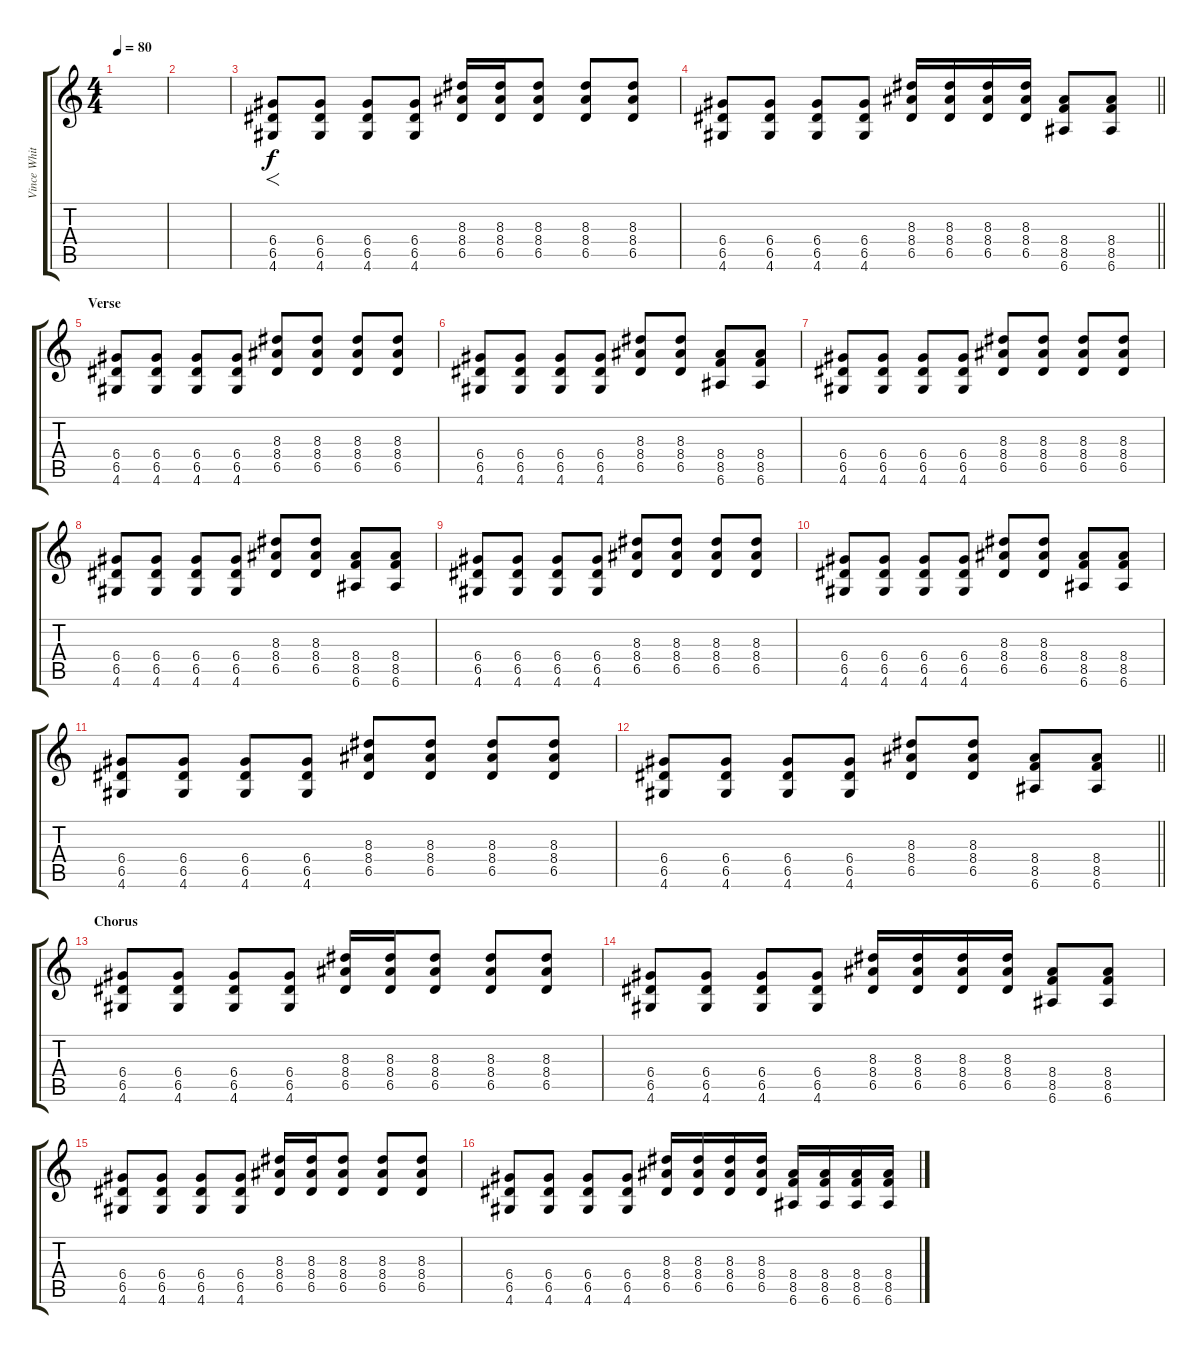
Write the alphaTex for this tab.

\track ("Vince White - Guitar" "Vince Whit") {instrument overdrivenguitar}
\staff {score tabs}
\tuning (E4 B3 G3 D3 A2 E2) {hide}
\ts (4 4)
\tempo 80
\clef g2
\ks c
|
|
(6.4 6.5 4.6).8{f} (6.4 6.5 4.6).8 (6.4 6.5 4.6).8 (6.4 6.5 4.6).8 (8.3 8.4 6.5).16 (8.3 8.4 6.5).16 (8.3 8.4 6.5).8 (8.3 8.4 6.5).8 (8.3 8.4 6.5).8 |
\barLineRight lightlight
(6.4 6.5 4.6).8 (6.4 6.5 4.6).8 (6.4 6.5 4.6).8 (6.4 6.5 4.6).8 (8.3 8.4 6.5).16 (8.3 8.4 6.5).16 (8.3 8.4 6.5).16 (8.3 8.4 6.5).16 (8.4 8.5 6.6).8 (8.4 8.5 6.6).8 |
\section ("" "Verse")
(6.4 6.5 4.6).8 (6.4 6.5 4.6).8 (6.4 6.5 4.6).8 (6.4 6.5 4.6).8 (8.3 8.4 6.5).8 (8.3 8.4 6.5).8 (8.3 8.4 6.5).8 (8.3 8.4 6.5).8 |
(6.4 6.5 4.6).8 (6.4 6.5 4.6).8 (6.4 6.5 4.6).8 (6.4 6.5 4.6).8 (8.3 8.4 6.5).8 (8.3 8.4 6.5).8 (8.4 8.5 6.6).8 (8.4 8.5 6.6).8 |
(6.4 6.5 4.6).8 (6.4 6.5 4.6).8 (6.4 6.5 4.6).8 (6.4 6.5 4.6).8 (8.3 8.4 6.5).8 (8.3 8.4 6.5).8 (8.3 8.4 6.5).8 (8.3 8.4 6.5).8 |
(6.4 6.5 4.6).8 (6.4 6.5 4.6).8 (6.4 6.5 4.6).8 (6.4 6.5 4.6).8 (8.3 8.4 6.5).8 (8.3 8.4 6.5).8 (8.4 8.5 6.6).8 (8.4 8.5 6.6).8 |
(6.4 6.5 4.6).8 (6.4 6.5 4.6).8 (6.4 6.5 4.6).8 (6.4 6.5 4.6).8 (8.3 8.4 6.5).8 (8.3 8.4 6.5).8 (8.3 8.4 6.5).8 (8.3 8.4 6.5).8 |
(6.4 6.5 4.6).8 (6.4 6.5 4.6).8 (6.4 6.5 4.6).8 (6.4 6.5 4.6).8 (8.3 8.4 6.5).8 (8.3 8.4 6.5).8 (8.4 8.5 6.6).8 (8.4 8.5 6.6).8 |
(6.4 6.5 4.6).8 (6.4 6.5 4.6).8 (6.4 6.5 4.6).8 (6.4 6.5 4.6).8 (8.3 8.4 6.5).8 (8.3 8.4 6.5).8 (8.3 8.4 6.5).8 (8.3 8.4 6.5).8 |
\barLineRight lightlight
(6.4 6.5 4.6).8 (6.4 6.5 4.6).8 (6.4 6.5 4.6).8 (6.4 6.5 4.6).8 (8.3 8.4 6.5).8 (8.3 8.4 6.5).8 (8.4 8.5 6.6).8 (8.4 8.5 6.6).8 |
\section ("" "Chorus")
(6.4 6.5 4.6).8 (6.4 6.5 4.6).8 (6.4 6.5 4.6).8 (6.4 6.5 4.6).8 (8.3 8.4 6.5).16 (8.3 8.4 6.5).16 (8.3 8.4 6.5).8 (8.3 8.4 6.5).8 (8.3 8.4 6.5).8 |
(6.4 6.5 4.6).8 (6.4 6.5 4.6).8 (6.4 6.5 4.6).8 (6.4 6.5 4.6).8 (8.3 8.4 6.5).16 (8.3 8.4 6.5).16 (8.3 8.4 6.5).16 (8.3 8.4 6.5).16 (8.4 8.5 6.6).8 (8.4 8.5 6.6).8 |
(6.4 6.5 4.6).8 (6.4 6.5 4.6).8 (6.4 6.5 4.6).8 (6.4 6.5 4.6).8 (8.3 8.4 6.5).16 (8.3 8.4 6.5).16 (8.3 8.4 6.5).8 (8.3 8.4 6.5).8 (8.3 8.4 6.5).8 |
(6.4 6.5 4.6).8 (6.4 6.5 4.6).8 (6.4 6.5 4.6).8 (6.4 6.5 4.6).8 (8.3 8.4 6.5).16 (8.3 8.4 6.5).16 (8.3 8.4 6.5).16 (8.3 8.4 6.5).16 (8.4 8.5 6.6).16 (8.4 8.5 6.6).16 (8.4 8.5 6.6).16 (8.4 8.5 6.6).16
